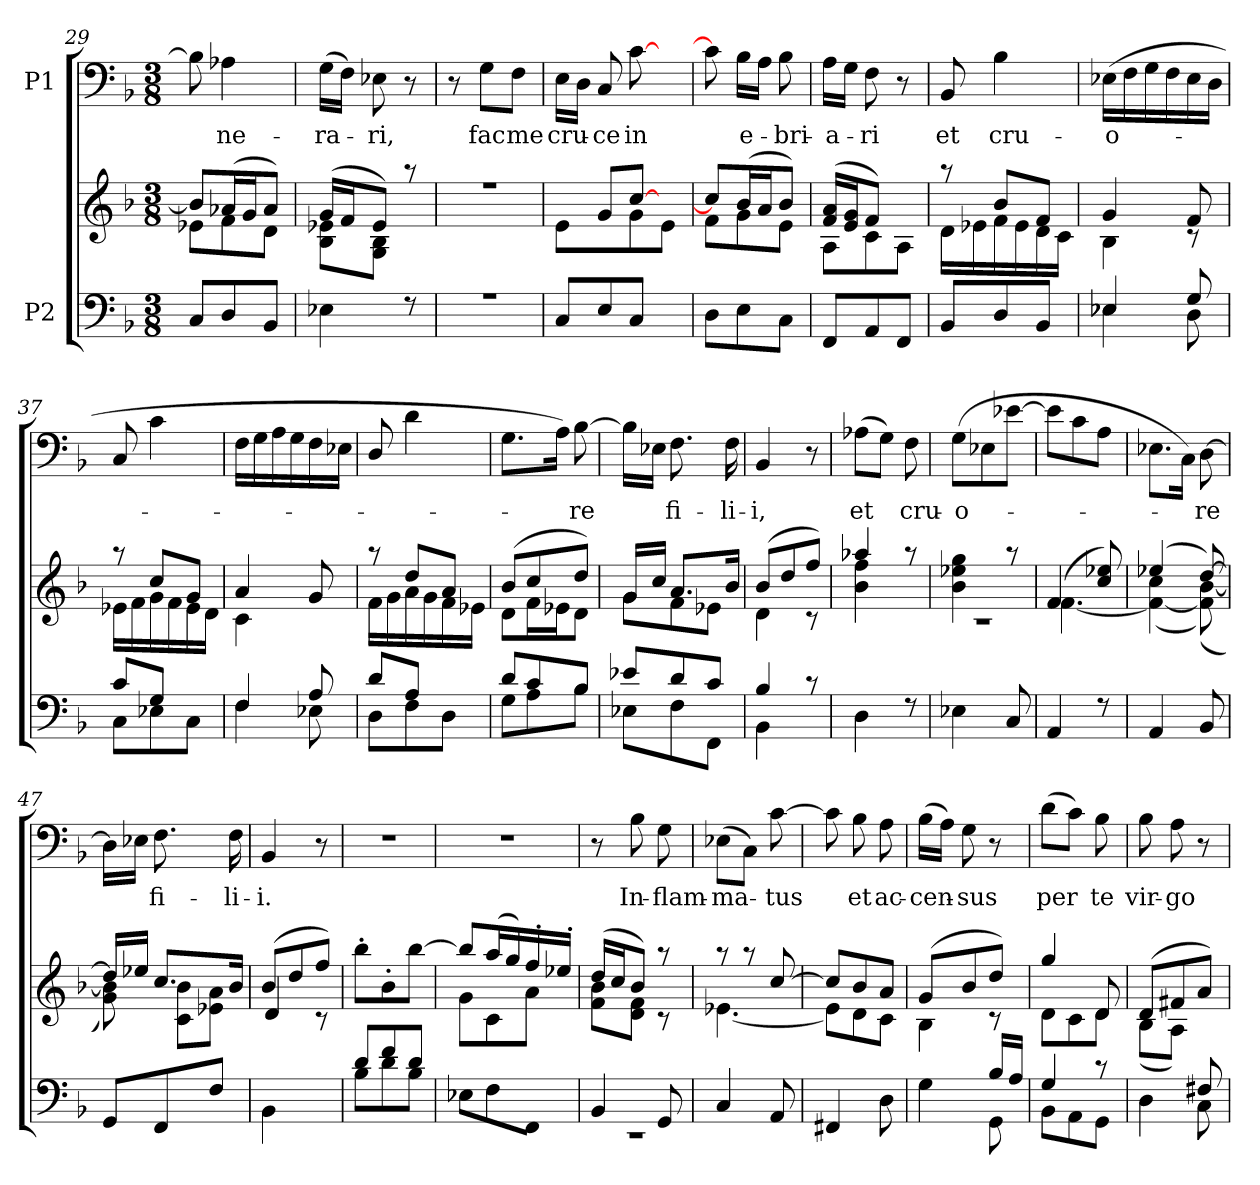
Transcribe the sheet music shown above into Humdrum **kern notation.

**kern	**kern	**kern	**text
*part2	*part2	*part1	*part1
*staff3	*staff2	*staff1	*staff1
*I"P2	*	*I"P1	*
*clefF4	*clefG2	*clefF4	*
*k[b-]	*k[b-]	*k[b-]	*
*F:	*F:	*F:	*
*M3/8	*M3/8	*M3/8	*
=29	=29	=29	=29
*^	*^	*	*
8C/L	4.ryy	8b-/L]	8e-X\L	8B-\]	.
!	!	!	!	!	!LO:LY:b
8D/	.	(>16a-X/L	8f\	4A-X\	-ne-
.	.	16g/J	.	.	.
8BB-/J	.	8a-/J)	8d\J	.	.
=30	=30	=30	=30	=30	=30
!	!	!	!	!	!LO:LY:b
4E-X\	4.ryy	(>16g/LL	8B-\ 8e-X\L	(>16G\LL	-ra-
.	.	16f/J	.	16F\JJ)	.
!	!	!	!	!	!LO:LY:b
.	.	8e-i/J)	8G\ 8B-\J	8E-X\	-ri,
8r	.	8raa	8ryy	8r	.
=31	=31	=31	=31	=31	=31
!LO:N:vis=1	!	!LO:N:vis=1	!	!	!
4.r	4.ryy	4.r	4.ryy	8r	.
!	!	!	!	!	!LO:LY:b
.	.	.	.	8G\L	fac
!	!	!	!	!	!LO:LY:b
.	.	.	.	8F\J	me
=32	=32	=32	=32	=32	=32
!	!	!	!	!	!LO:LY:b
8C/L	4.ryy	8ryy	8e\L	16E\LL	cru-
.	.	.	.	16D\JJ	.
!	!	!	!	!	!LO:LY:b
8E/	.	8g/L	8ryy	8C/	-ce
!	!	!	!	!	!LO:LY:b
8C/J	.	[>8cc/J	8g\	[>8c\	in
8ryy	8ryy	8ryy	8e\J	8ryy	.
=33	=33	=33	=33	=33	=33
8D\L	4.ryy	8cc/L]	8f\L	8c\]	.
!	!	!	!	!	!LO:LY:b
8E\	.	(>16b-/L	8g\	16B-\LL	e-
.	.	16a/J	.	16A\JJ	.
!	!	!	!	!	!LO:LY:b
8C\J	.	8b-/J)	8e\J	8B-\	-bri-
!!LO:LB:g=z
=34	=34	=34	=34	=34	=34
!	!	!	!	!	!LO:LY:b
8FF/L	4.ryy	(>16f/ 16a/LL	8A\L	16A\LL	-a-
.	.	16e/ 16g/J	.	16G\JJ	.
!	!	!	!	!	!LO:LY:b
8AA/	.	8f/J)	8c\	8F\	-ri
8FF/J	.	8ryy	8A\J	8r	.
=35	=35	=35	=35	=35	=35
!	!	!	!	!	!LO:LY:b
8BB-/L	4.ryy	8raa	16d\LL	8BB-/	et
.	.	.	16e-X\	.	.
!	!	!	!	!	!LO:LY:b
8D/	.	8b-/L	16f\	4B-\	cru-
.	.	.	16e-\	.	.
8BB-/J	.	8f/J	16d\	.	.
.	.	.	16c\JJ	.	.
=36	=36	=36	=36	=36	=36
!	!	!	!	!	!LO:LY:b
4E-X/	4E-X\	4g/	4B-\	(<16E-X\LL	-o-
.	.	.	.	16F\	.
.	.	.	.	16G\	.
.	.	.	.	16F\	.
8G/	8D\	8f/	8rc	16E-\	.
.	.	.	.	16D\JJ	.
=37	=37	=37	=37	=37	=37
8c/L	8C\L	8raa	16e-X\LL	8C/	.
.	.	.	16f\	.	.
8G/J	8E-X\	8cc/L	16g\	4c\	.
.	.	.	16f\	.	.
8ryy	8C\J	8g/J	16e-\	.	.
.	.	.	16d\JJ	.	.
=38	=38	=38	=38	=38	=38
4F/	4F\	4a/	4c\	16F\LL	.
.	.	.	.	16G\	.
.	.	.	.	16A\	.
.	.	.	.	16G\	.
8A/	8E-X\	8g/	8ryy	16F\	.
.	.	.	.	16E-X\JJ	.
=39	=39	=39	=39	=39	=39
8d/L	8D\L	8raa	16f\LL	8D/	.
.	.	.	16g\	.	.
8A/J	8F\	8dd/L	16a\	4d\	.
.	.	.	16g\	.	.
8ryy	8D\J	8a/J	16f\	.	.
.	.	.	16e-X\JJ	.	.
=40	=40	=40	=40	=40	=40
8d/L	8G\L	(>8b-/L	8d\L	8.G\L	.
8c/	8A\	8cc/	16f\L	.	.
.	.	.	16e-X\J	16A\Jk)	.
!	!	!	!	!	!LO:LY:b
8B-/J	8B-\J	8dd/J)	8d\J	[>8B-\	-re
=41	=41	=41	=41	=41	=41
8e-X/L	8E-X\L	16g/LL	8g\L	16B-\LL]	.
.	.	16cc/JJ	.	16E-X\JJ	.
!	!	!	!	!	!LO:LY:b
8d/	8F\	8.a/L	8f\	8.F\	fi-
8c/J	8FF\J	.	8e-X\J	.	.
!	!	!	!	!	!LO:LY:b
.	.	16b-/Jk	.	16F\	-li-
!!LO:LB:g=z
=42	=42	=42	=42	=42	=42
!	!	!	!	!	!LO:LY:b
4B-/	4BB-\	(>8b-/L	4d\	4BB-/	-i,
.	.	8dd/	.	.	.
8rc	8ryy	8ff/J)	8rc	8r	.
=43	=43	=43	=43	=43	=43
!	!	!	!	!	!LO:LY:b
4D\	4.ryy	4aa-X/	4b-\ 4ff\	(>8A-X\L	et
.	.	.	.	8G\J)	.
!	!	!	!	!	!LO:LY:b
8r	.	8raa	8ryy	8F\	cru-
=44	=44	=44	=44	=44	=44
!	!	!	!LO:N:vis=1	!	!LO:LY:b
4E-X\	4.ryy	4b-\ 4ee-X\ 4gg\	4.rc	(<8G\L	-o-
.	.	.	.	8E-X\	.
8C/	.	8raa	.	[>8e-X\J	.
=45	=45	=45	=45	=45	=45
4AA/	4.ryy	(>4f/	[<4.f\	8e-\L]	.
.	.	.	.	8c\	.
8r	.	8cc/ 8ee-X/)	.	8A\J	.
=46	=46	=46	=46	=46	=46
4AA/	4.ryy	(>4ee-X/	(>4f\_ 4cc\	8.E-X\L	.
.	.	.	.	16C\Jk)	.
!	!	!	!	!	!LO:LY:b
8BB-/	.	[>8dd/)	(<8f\] [>8b-\)	[>8D\	-re
=47	=47	=47	=47	=47	=47
8GG/L	4.ryy	16dd/LL]	8g\ 8b-\])	16D\LL]	.
.	.	16ee-X/JJ	.	16E-X\JJ	.
!	!	!	!	!	!LO:LY:b
8FF/	.	8.cc/L	8c\ 8b-\L	8.F\	fi-
8F/J	.	.	8e-X\ 8a\J	.	.
!	!	!	!	!	!LO:LY:b
.	.	16b-/Jk	.	16F\	-li-
=48	=48	=48	=48	=48	=48
!	!	!	!	!	!LO:LY:b
4BB-\	4.ryy	(>8b-/L	4d/	4BB-/	-i.
.	.	8dd/	.	.	.
8ryy	.	8ff/J)	8rc	8r	.
=49	=49	=49	=49	=49	=49
!	!	!	!	!LO:N:vis=1	!
8d/L	8B-\L	8bb-'>\L	4.ryy	4.r	.
8f/	8d\	8b-'>\	.	.	.
8d/J	8B-\J	[>8bb-\J	.	.	.
=50	=50	=50	=50	=50	=50
!	!	!	!	!LO:N:vis=1	!
8E-X\L	4.ryy	8bb-/L]	8g\L	4.r	.
8F\	.	(>16aa/L	8c\	.	.
.	.	16gg/)	.	.	.
8FF\J	.	16ff'</	8a\J	.	.
.	.	16ee-X'</JJ	.	.	.
=51	=51	=51	=51	=51	=51
!	!LO:N:vis=1	!	!	!	!
4BB-/	4.rEE	(>16dd/LL	8f\ 8b-\L	8r	.
.	.	16cc/J	.	.	.
!	!	!	!	!	!LO:LY:b
.	.	8b-/J)	8d\ 8f\J	8B-\	In-
!	!	!	!	!	!LO:LY:b
8GG/	.	8raa	8rc	8G\	-flam-
=52	=52	=52	=52	=52	=52
!	!	!	!	!	!LO:LY:b
4C/	4.ryy	8raa	[<4.e-X\	(>8E-X\L	-ma-
.	.	8raa	.	8C\J)	.
!	!	!	!	!	!LO:LY:b
8AA/	.	[>8cc/	.	[>8c\	-tus
!!LO:PB:g=z
=53	=53	=53	=53	=53	=53
4FF#X/	4.ryy	8cc/L]	8e-\L]	8c\]	.
!	!	!	!	!	!LO:LY:b
.	.	8b-/	8d\	8B-\	et
!	!	!	!	!	!LO:LY:b
8D\	.	8a/J	8c\J	8A\	ac-
=54	=54	=54	=54	=54	=54
!	!	!	!	!	!LO:LY:b
4ryy	4G\	(>8g/L	4B-\	(>16B-\LL	-cen-
.	.	.	.	16A\JJ)	.
!	!	!	!	!	!LO:LY:b
.	.	8b-/	.	8G\	-sus
16B-/LL	8GG\	8dd/J)	8rc	8r	.
16A/JJ	.	.	.	.	.
=55	=55	=55	=55	=55	=55
!	!	!	!	!	!LO:LY:b
4G/	8BB-\L	4gg/	8d\L	(>8d\L	per
.	8AA\	.	8c\	8c\J)	.
!	!	!	!	!	!LO:LY:b
8rc	8GG\J	8d/	8d\J	8B-\	te
=56	=56	=56	=56	=56	=56
!	!	!	!	!	!LO:LY:b
4ryy	4D\	(>8d/L	(<8B-\L	8B-\	vir-
!	!	!	!	!	!LO:LY:b
.	.	8f#X/	8A\J)	8A\	-go
8F#X/	8C\	8a/J)	8ryy	8r	.
*v	*v	*	*	*	*
*	*v	*v	*	*
=	=	=	=
*-	*-	*-	*-
